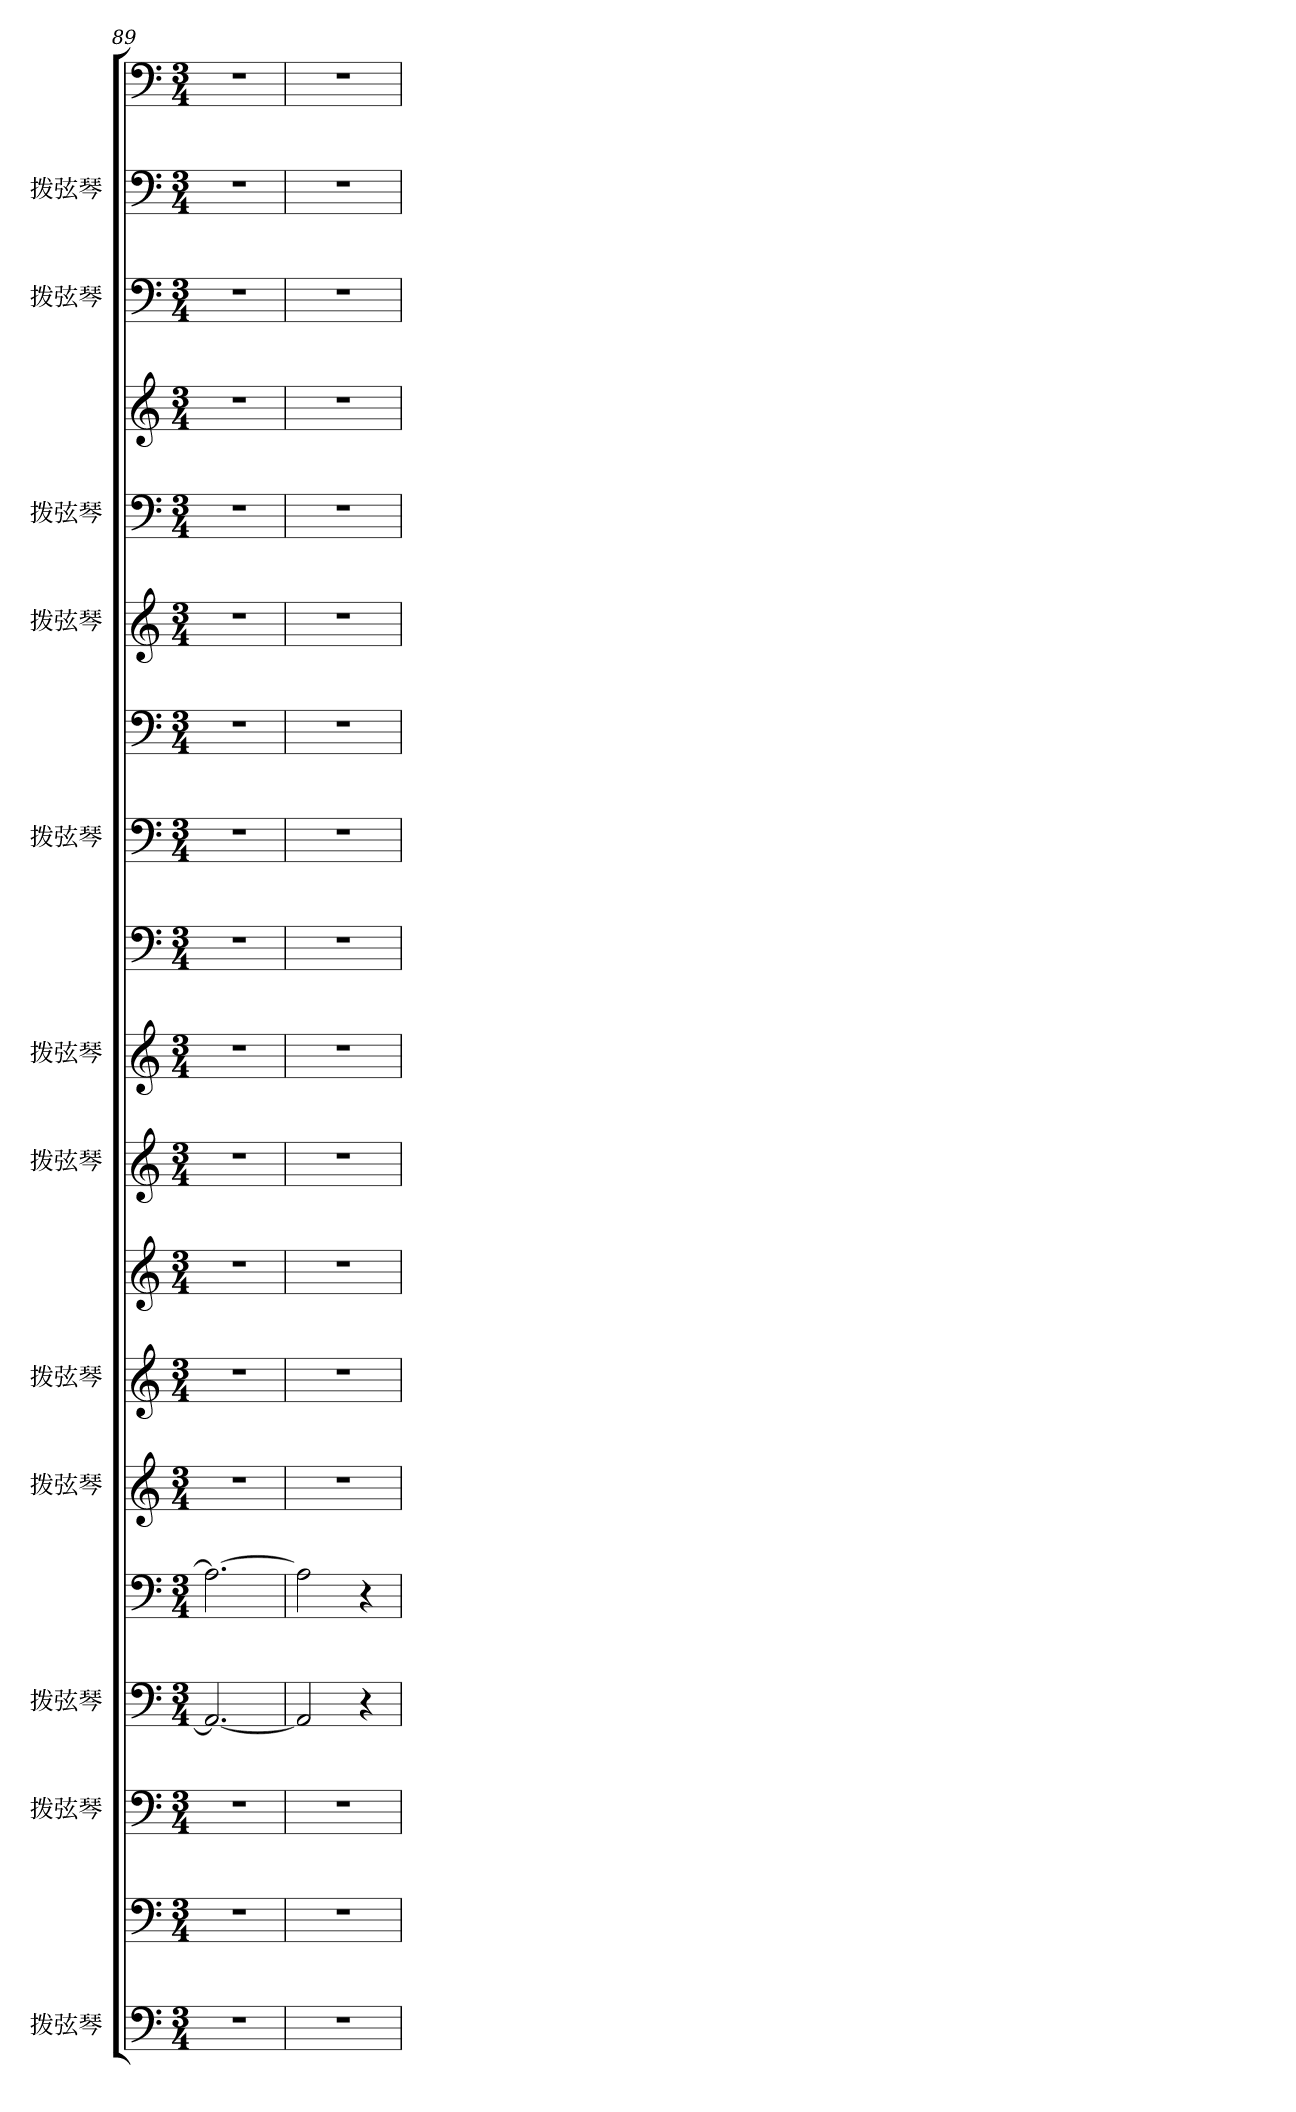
**kern	**kern	**kern	**kern	**kern	**kern	**kern	**kern	**kern	**kern	**kern	**kern	**kern	**kern	**kern	**kern	**kern	**kern	**kern
*part12	*part12	*part11	*part10	*part10	*part9	*part8	*part8	*part7	*part6	*part6	*part5	*part5	*part4	*part3	*part3	*part2	*part1	*part1
*staff19	*staff18	*staff17	*staff16	*staff15	*staff14	*staff13	*staff12	*staff11	*staff10	*staff9	*staff8	*staff7	*staff6	*staff5	*staff4	*staff3	*staff2	*staff1
*I"拨弦琴	*	*I"拨弦琴	*I"拨弦琴	*	*I"拨弦琴	*I"拨弦琴	*	*I"拨弦琴	*I"拨弦琴	*	*I"拨弦琴	*	*I"拨弦琴	*I"拨弦琴	*	*I"拨弦琴	*I"拨弦琴	*
!!LO:PB:g=z
*clefF4	*clefF4	*clefF4	*clefF4	*clefF4	*clefG2	*clefG2	*clefG2	*clefG2	*clefG2	*clefF4	*clefF4	*clefF4	*clefG2	*clefF4	*clefG2	*clefF4	*clefF4	*clefF4
*k[]	*k[]	*k[]	*k[]	*k[]	*k[]	*k[]	*k[]	*k[]	*k[]	*k[]	*k[]	*k[]	*k[]	*k[]	*k[]	*k[]	*k[]	*k[]
*M3/4	*M3/4	*M3/4	*M3/4	*M3/4	*M3/4	*M3/4	*M3/4	*M3/4	*M3/4	*M3/4	*M3/4	*M3/4	*M3/4	*M3/4	*M3/4	*M3/4	*M3/4	*M3/4
=89	=89	=89	=89	=89	=89	=89	=89	=89	=89	=89	=89	=89	=89	=89	=89	=89	=89	=89
2.r	2.r	2.r	2.AA/_	2.A\_	2.r	2.r	2.r	2.r	2.r	2.r	2.r	2.r	2.r	2.r	2.r	2.r	2.r	2.r
=90	=90	=90	=90	=90	=90	=90	=90	=90	=90	=90	=90	=90	=90	=90	=90	=90	=90	=90
2.r	2.r	2.r	2AA/]	2A\]	2.r	2.r	2.r	2.r	2.r	2.r	2.r	2.r	2.r	2.r	2.r	2.r	2.r	2.r
.	.	.	4r	4r	.	.	.	.	.	.	.	.	.	.	.	.	.	.
=	=	=	=	=	=	=	=	=	=	=	=	=	=	=	=	=	=	=
*-	*-	*-	*-	*-	*-	*-	*-	*-	*-	*-	*-	*-	*-	*-	*-	*-	*-	*-
